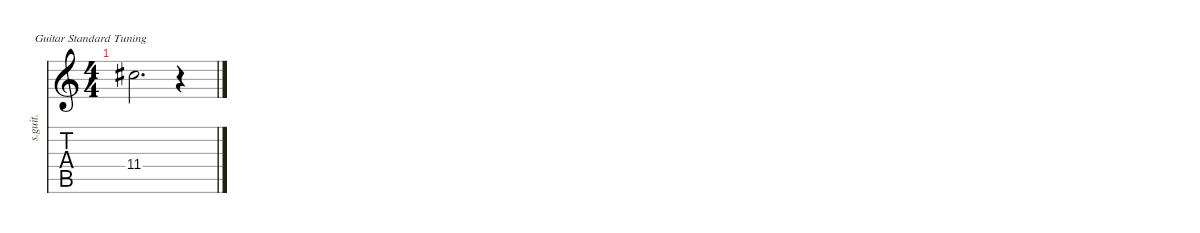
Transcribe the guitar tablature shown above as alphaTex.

\defaultSystemsLayout 4
\hideDynamics
\bracketExtendMode nobrackets
\track ("guitar" "s.guit.") {instrument overdrivenguitar}
\staff {score tabs}
\tuning (E4 B3 G3 D3 A2 E2)
\ts (4 4)
\tempo (128 hide)
\clef g2
\ks c
11.4{acc #}.2{d dy f} r.4
